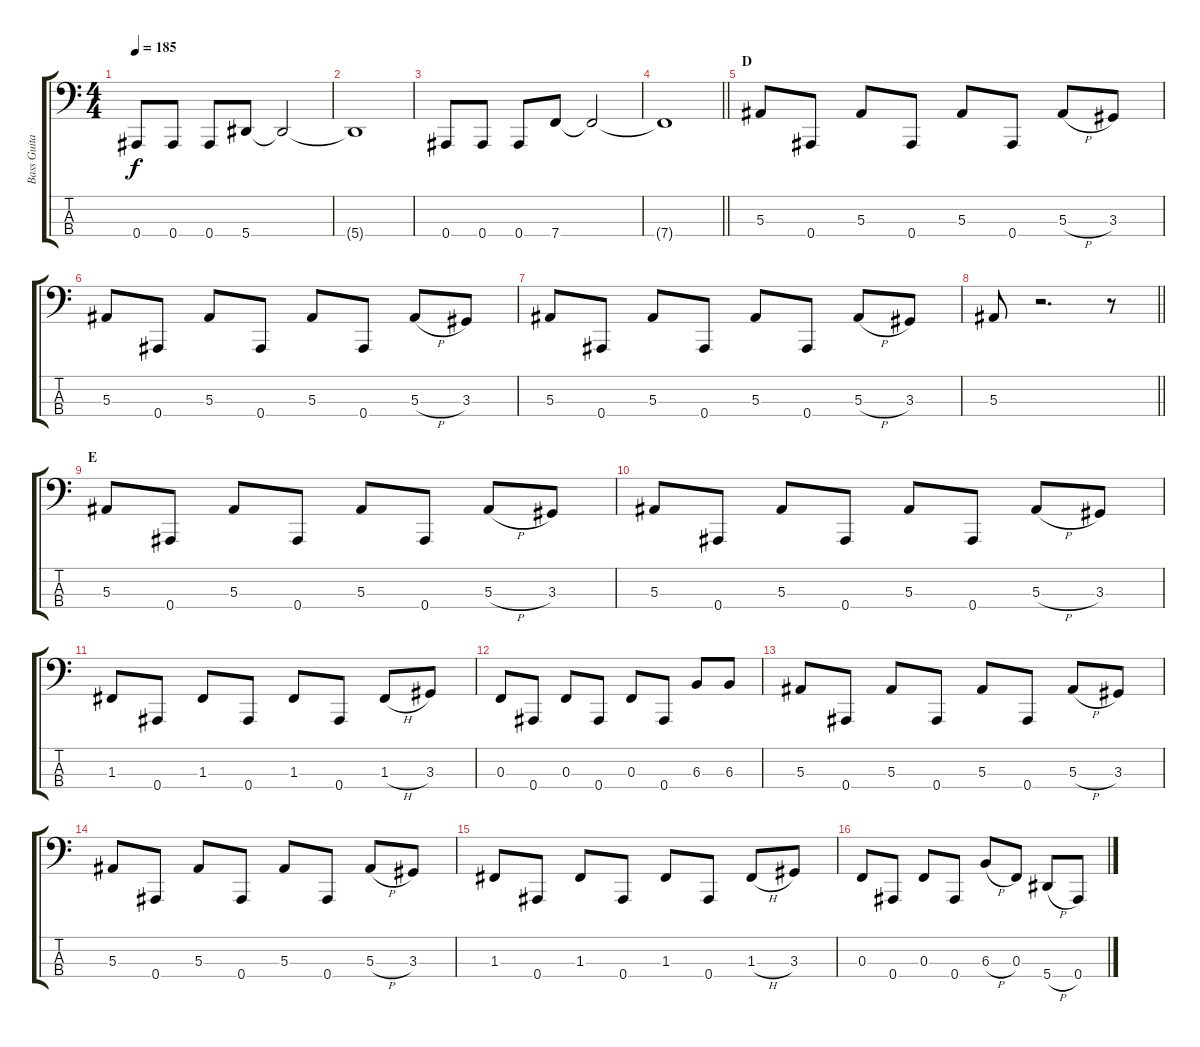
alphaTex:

\track ("Bass Guitar: John Kis Gyevi" "Bass Guita") {instrument electricbasspick}
\staff {score tabs}
\tuning (Eb2 Bb1 F1 Bb0) {hide}
\ts (4 4)
\tempo 185
\clef f4
\ks c
0.4.8{dy f} 0.4.8 0.4.8 5.4.8 5.4{t}.2 |
5.4{t}.1 |
0.4.8 0.4.8 0.4.8 7.4.8 7.4{t}.2 |
\barLineRight lightlight
7.4{t}.1 |
\section ("" "D")
5.3.8 0.4.8 5.3.8 0.4.8 5.3.8 0.4.8 5.3{h}.8 3.3.8 |
5.3.8 0.4.8 5.3.8 0.4.8 5.3.8 0.4.8 5.3{h}.8 3.3.8 |
5.3.8 0.4.8 5.3.8 0.4.8 5.3.8 0.4.8 5.3{h}.8 3.3.8 |
\barLineRight lightlight
5.3.8 r.2{d} r.8 |
\section ("" "E")
5.3.8 0.4.8 5.3.8 0.4.8 5.3.8 0.4.8 5.3{h}.8 3.3.8 |
5.3.8 0.4.8 5.3.8 0.4.8 5.3.8 0.4.8 5.3{h}.8 3.3.8 |
1.3.8 0.4.8 1.3.8 0.4.8 1.3.8 0.4.8 1.3{h}.8 3.3.8 |
0.3.8 0.4.8 0.3.8 0.4.8 0.3.8 0.4.8 6.3.8 6.3.8 |
5.3.8 0.4.8 5.3.8 0.4.8 5.3.8 0.4.8 5.3{h}.8 3.3.8 |
5.3.8 0.4.8 5.3.8 0.4.8 5.3.8 0.4.8 5.3{h}.8 3.3.8 |
1.3.8 0.4.8 1.3.8 0.4.8 1.3.8 0.4.8 1.3{h}.8 3.3.8 |
0.3.8 0.4.8 0.3.8 0.4.8 6.3{h}.8 0.3.8 5.4{h}.8 0.4.8
